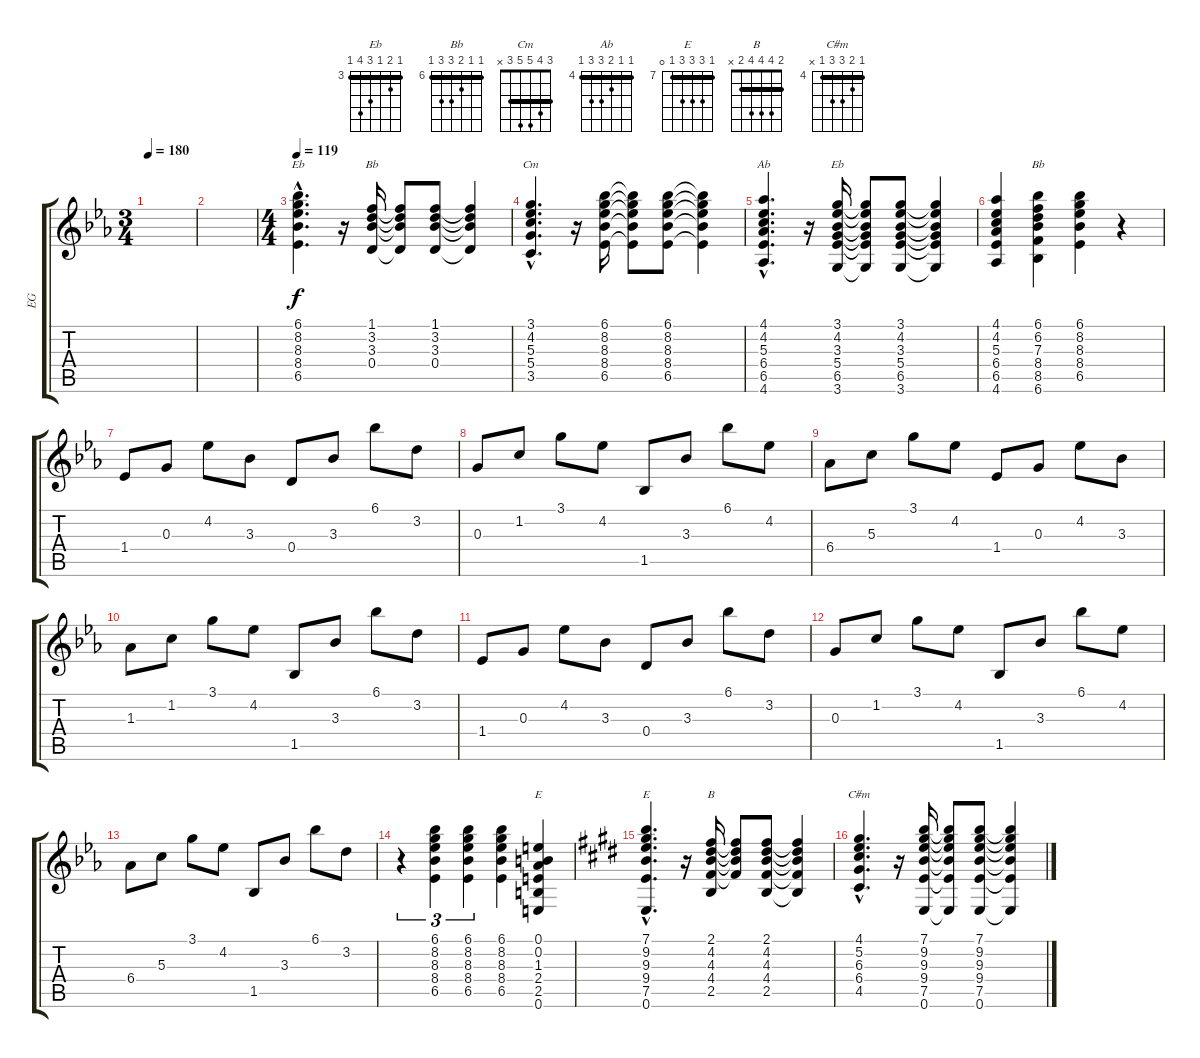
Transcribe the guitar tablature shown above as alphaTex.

\track ("EG" "EG") {instrument overdrivenguitar}
\staff {score tabs}
\tuning (E4 B3 G3 D3 A2 E2) {hide}
\chord ("Eb" 6 8 8 8 6 x) {firstfret 6 barre 6}
\chord ("Bb" 1 3 3 0 x x)
\chord ("Cm" 3 4 5 5 3 x) {barre 3}
\chord ("Ab" 4 4 5 6 6 4) {firstfret 4 barre 4}
\chord ("Eb" 3 4 3 5 6 3) {firstfret 3 barre 3}
\chord ("Bb" 6 6 7 8 8 6) {firstfret 6 barre 6}
\chord ("E" 0 0 1 2 2 0)
\chord ("E" 7 9 9 9 7 0) {firstfret 7 barre 7}
\chord ("B" 2 4 4 4 2 x) {barre 2}
\chord ("C#m" 4 5 6 6 4 x) {firstfret 4 barre 4}
\ts (3 4)
\tempo 180
\clef g2
\ks eb
|
|
\ts (4 4)
\tempo 119
(6.1{hac} 8.2{hac} 8.3{hac} 8.4{hac} 6.5{hac}).4{d ch "Eb"} r.16 (1.1 3.2 3.3 0.4).16{ch "Bb"} (1.1{t} 3.2{t} 3.3{t} 0.4{t}).8 (1.1 3.2 3.3 0.4).8 (1.1{t} 3.2{t} 3.3{t} 0.4{t}).4 |
(3.1{hac} 4.2{hac} 5.3{hac} 5.4{hac} 3.5{hac}).4{d ch "Cm"} r.16 (6.1 8.2 8.3 8.4 6.5).16 (6.1{t} 8.2{t} 8.3{t} 8.4{t} 6.5{t}).8 (6.1 8.2 8.3 8.4 6.5).8 (6.1{t} 8.2{t} 8.3{t} 8.4{t} 6.5{t}).4 |
(4.1{hac} 4.2{hac} 5.3{hac} 6.4{hac} 6.5{hac} 4.6{hac}).4{d ch "Ab"} r.16 (3.1 4.2 3.3 5.4 6.5 3.6).16{ch "Eb"} (3.1{t} 4.2{t} 3.3{t} 5.4{t} 6.5{t} 3.6{t}).8 (3.1 4.2 3.3 5.4 6.5 3.6).8 (3.1{t} 4.2{t} 3.3{t} 5.4{t} 6.5{t} 3.6{t}).4 |
(4.1 4.2 5.3 6.4 6.5 4.6).4 (6.1 6.2 7.3 8.4 8.5 6.6).4{ch "Bb"} (6.1 8.2 8.3 8.4 6.5).4 r.4 |
1.4.8{instrument acousticguitarsteel} 0.3.8 4.2.8 3.3.8 0.4.8 3.3.8 6.1.8 3.2.8 |
0.3.8 1.2.8 3.1.8 4.2.8 1.5.8 3.3.8 6.1.8 4.2.8 |
6.4.8 5.3.8 3.1.8 4.2.8 1.4.8 0.3.8 4.2.8 3.3.8 |
1.3.8 1.2.8 3.1.8 4.2.8 1.5.8 3.3.8 6.1.8 3.2.8 |
1.4.8 0.3.8 4.2.8 3.3.8 0.4.8 3.3.8 6.1.8 3.2.8 |
0.3.8 1.2.8 3.1.8 4.2.8 1.5.8 3.3.8 6.1.8 4.2.8 |
6.4.8 5.3.8 3.1.8 4.2.8 1.5.8 3.3.8 6.1.8 3.2.8 |
r.4{tu (3 2) instrument overdrivenguitar} (6.1 8.2 8.3 8.4 6.5).4{tu (3 2)} (6.1 8.2 8.3 8.4 6.5).4{tu (3 2)} (6.1 8.2 8.3 8.4 6.5).4 (0.1 0.2 1.3 2.4 2.5 0.6).4{ch "E"} |
\ks e
(7.1{hac} 9.2{hac} 9.3{hac} 9.4{hac} 7.5{hac} 0.6{hac}).4{d ch "E"} r.16 (2.1 4.2 4.3 4.4 2.5).16{ch "B"} (2.1{t} 4.2{t} 4.3{t} 4.4{t}).8 (2.1 4.2 4.3 4.4 2.5).8 (2.1{t} 4.2{t} 4.3{t} 4.4{t} 2.5{t}).4 |
(4.1{hac} 5.2{hac} 6.3{hac} 6.4{hac} 4.5{hac}).4{d ch "C#m"} r.16 (7.1 9.2 9.3 9.4 7.5 0.6).16 (7.1{t} 9.2{t} 9.3{t} 9.4{t} 7.5{t} 0.6{t}).8 (7.1 9.2 9.3 9.4 7.5 0.6).8 (7.1{t} 9.2{t} 9.3{t} 9.4{t} 7.5{t} 0.6{t}).4
